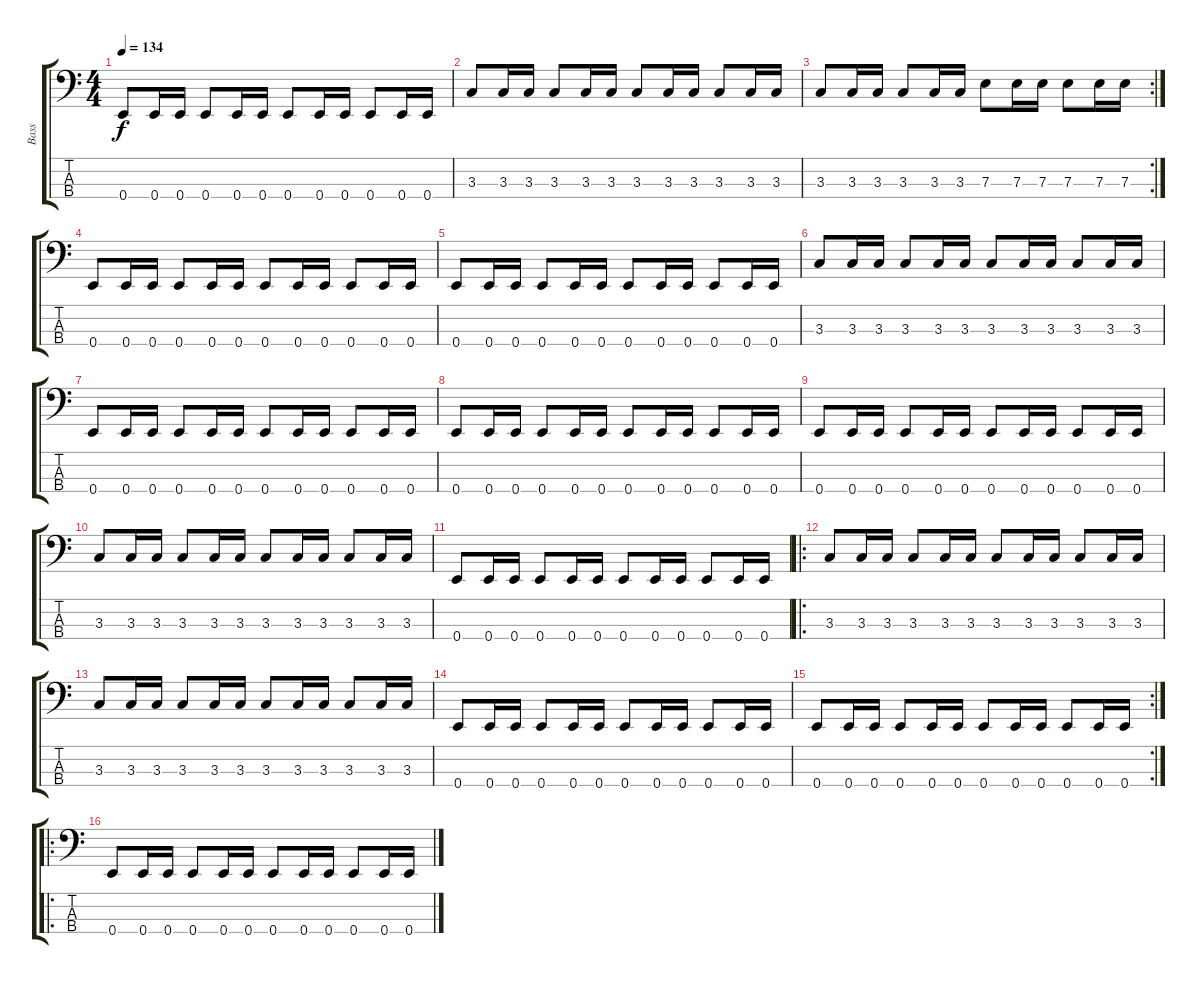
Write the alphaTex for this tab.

\track ("Bass" "Bass") {instrument electricbassfinger}
\staff {score tabs}
\tuning (G2 D2 A1 E1) {hide}
\ts (4 4)
\tempo 134
\clef f4
\ks c
0.4.8{dy f} 0.4.16 0.4.16 0.4.8 0.4.16 0.4.16 0.4.8 0.4.16 0.4.16 0.4.8 0.4.16 0.4.16 |
3.3.8 3.3.16 3.3.16 3.3.8 3.3.16 3.3.16 3.3.8 3.3.16 3.3.16 3.3.8 3.3.16 3.3.16 |
\rc 2
3.3.8 3.3.16 3.3.16 3.3.8 3.3.16 3.3.16 7.3.8 7.3.16 7.3.16 7.3.8 7.3.16 7.3.16 |
0.4.8 0.4.16 0.4.16 0.4.8 0.4.16 0.4.16 0.4.8 0.4.16 0.4.16 0.4.8 0.4.16 0.4.16 |
0.4.8 0.4.16 0.4.16 0.4.8 0.4.16 0.4.16 0.4.8 0.4.16 0.4.16 0.4.8 0.4.16 0.4.16 |
3.3.8 3.3.16 3.3.16 3.3.8 3.3.16 3.3.16 3.3.8 3.3.16 3.3.16 3.3.8 3.3.16 3.3.16 |
0.4.8 0.4.16 0.4.16 0.4.8 0.4.16 0.4.16 0.4.8 0.4.16 0.4.16 0.4.8 0.4.16 0.4.16 |
0.4.8 0.4.16 0.4.16 0.4.8 0.4.16 0.4.16 0.4.8 0.4.16 0.4.16 0.4.8 0.4.16 0.4.16 |
0.4.8 0.4.16 0.4.16 0.4.8 0.4.16 0.4.16 0.4.8 0.4.16 0.4.16 0.4.8 0.4.16 0.4.16 |
3.3.8 3.3.16 3.3.16 3.3.8 3.3.16 3.3.16 3.3.8 3.3.16 3.3.16 3.3.8 3.3.16 3.3.16 |
0.4.8 0.4.16 0.4.16 0.4.8 0.4.16 0.4.16 0.4.8 0.4.16 0.4.16 0.4.8 0.4.16 0.4.16 |
\ro
3.3.8 3.3.16 3.3.16 3.3.8 3.3.16 3.3.16 3.3.8 3.3.16 3.3.16 3.3.8 3.3.16 3.3.16 |
3.3.8 3.3.16 3.3.16 3.3.8 3.3.16 3.3.16 3.3.8 3.3.16 3.3.16 3.3.8 3.3.16 3.3.16 |
0.4.8 0.4.16 0.4.16 0.4.8 0.4.16 0.4.16 0.4.8 0.4.16 0.4.16 0.4.8 0.4.16 0.4.16 |
\rc 2
0.4.8 0.4.16 0.4.16 0.4.8 0.4.16 0.4.16 0.4.8 0.4.16 0.4.16 0.4.8 0.4.16 0.4.16 |
\ro
0.4.8 0.4.16 0.4.16 0.4.8 0.4.16 0.4.16 0.4.8 0.4.16 0.4.16 0.4.8 0.4.16 0.4.16
